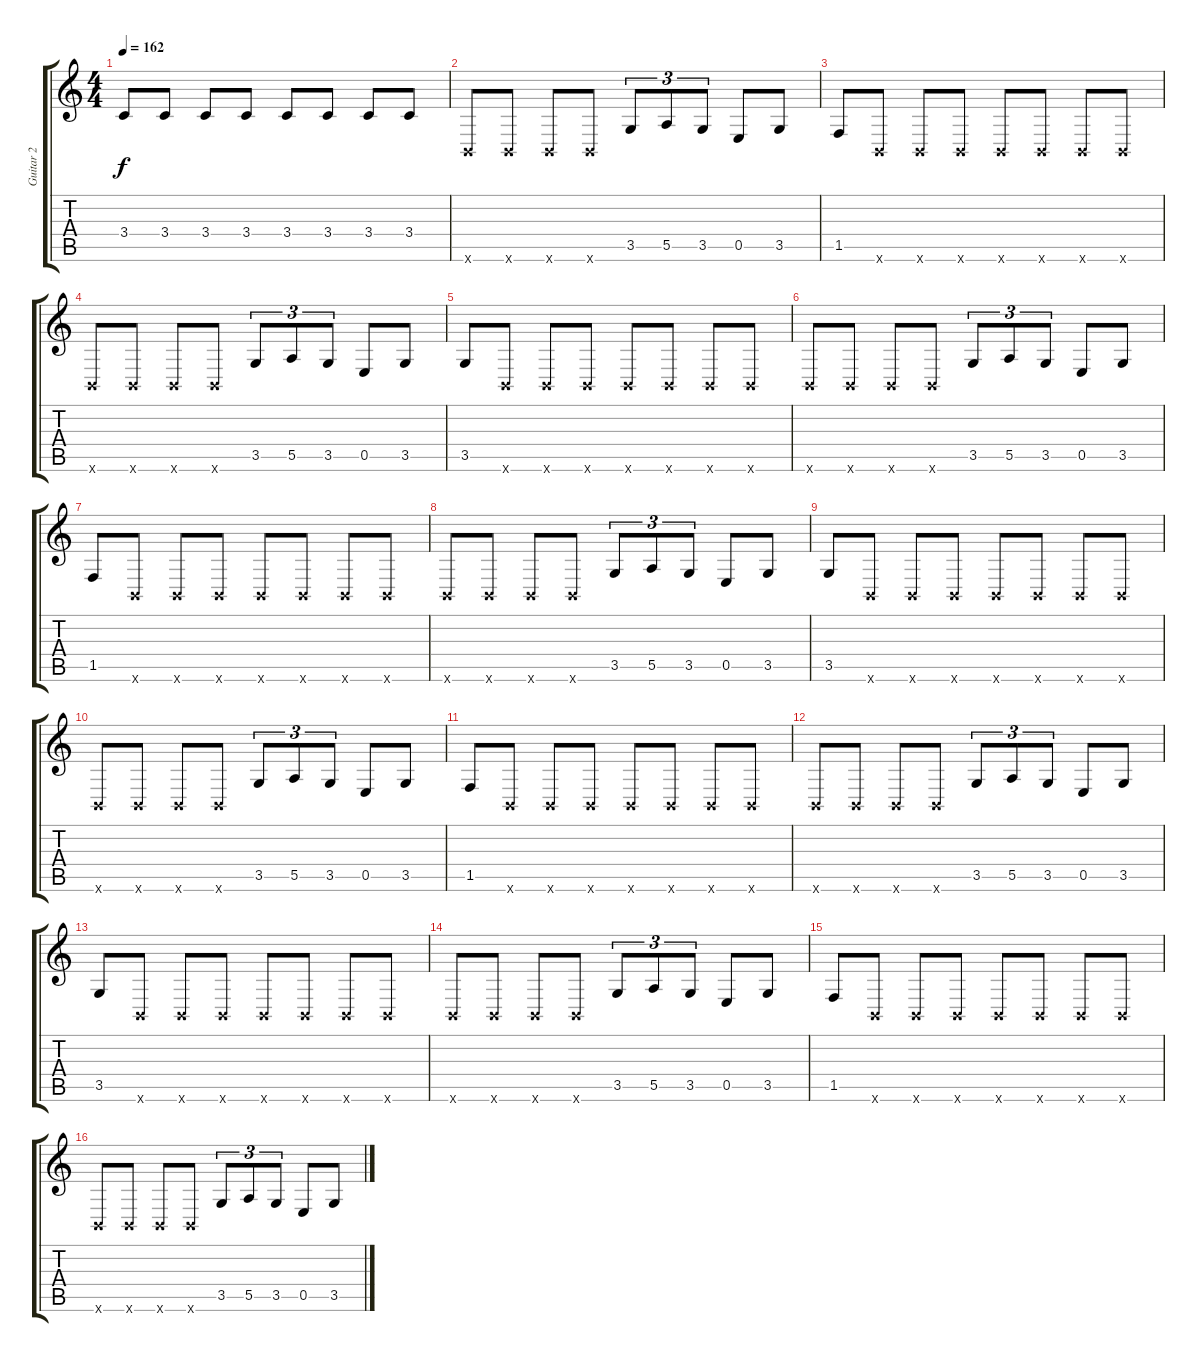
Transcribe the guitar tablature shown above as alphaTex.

\track ("Guitar 2" "Guitar 2") {instrument distortionguitar}
\staff {score tabs}
\tuning (B3 G3 D3 A2 E2 B1) {hide}
\ts (4 4)
\tempo 162
\clef g2
\ks c
3.4.8{dy f} 3.4.8 3.4.8 3.4.8 3.4.8 3.4.8 3.4.8 3.4.8 |
0.6{x}.8 0.6{x}.8 0.6{x}.8 0.6{x}.8 3.5.8{tu (3 2)} 5.5.8{tu (3 2)} 3.5.8{tu (3 2)} 0.5.8 3.5.8 |
1.5.8 0.6{x}.8 0.6{x}.8 0.6{x}.8 0.6{x}.8 0.6{x}.8 0.6{x}.8 0.6{x}.8 |
0.6{x}.8 0.6{x}.8 0.6{x}.8 0.6{x}.8 3.5.8{tu (3 2)} 5.5.8{tu (3 2)} 3.5.8{tu (3 2)} 0.5.8 3.5.8 |
3.5.8 0.6{x}.8 0.6{x}.8 0.6{x}.8 0.6{x}.8 0.6{x}.8 0.6{x}.8 0.6{x}.8 |
0.6{x}.8 0.6{x}.8 0.6{x}.8 0.6{x}.8 3.5.8{tu (3 2)} 5.5.8{tu (3 2)} 3.5.8{tu (3 2)} 0.5.8 3.5.8 |
1.5.8 0.6{x}.8 0.6{x}.8 0.6{x}.8 0.6{x}.8 0.6{x}.8 0.6{x}.8 0.6{x}.8 |
0.6{x}.8 0.6{x}.8 0.6{x}.8 0.6{x}.8 3.5.8{tu (3 2)} 5.5.8{tu (3 2)} 3.5.8{tu (3 2)} 0.5.8 3.5.8 |
3.5.8 0.6{x}.8 0.6{x}.8 0.6{x}.8 0.6{x}.8 0.6{x}.8 0.6{x}.8 0.6{x}.8 |
0.6{x}.8 0.6{x}.8 0.6{x}.8 0.6{x}.8 3.5.8{tu (3 2)} 5.5.8{tu (3 2)} 3.5.8{tu (3 2)} 0.5.8 3.5.8 |
1.5.8 0.6{x}.8 0.6{x}.8 0.6{x}.8 0.6{x}.8 0.6{x}.8 0.6{x}.8 0.6{x}.8 |
0.6{x}.8 0.6{x}.8 0.6{x}.8 0.6{x}.8 3.5.8{tu (3 2)} 5.5.8{tu (3 2)} 3.5.8{tu (3 2)} 0.5.8 3.5.8 |
3.5.8 0.6{x}.8 0.6{x}.8 0.6{x}.8 0.6{x}.8 0.6{x}.8 0.6{x}.8 0.6{x}.8 |
0.6{x}.8 0.6{x}.8 0.6{x}.8 0.6{x}.8 3.5.8{tu (3 2)} 5.5.8{tu (3 2)} 3.5.8{tu (3 2)} 0.5.8 3.5.8 |
1.5.8 0.6{x}.8 0.6{x}.8 0.6{x}.8 0.6{x}.8 0.6{x}.8 0.6{x}.8 0.6{x}.8 |
0.6{x}.8 0.6{x}.8 0.6{x}.8 0.6{x}.8 3.5.8{tu (3 2)} 5.5.8{tu (3 2)} 3.5.8{tu (3 2)} 0.5.8 3.5.8
